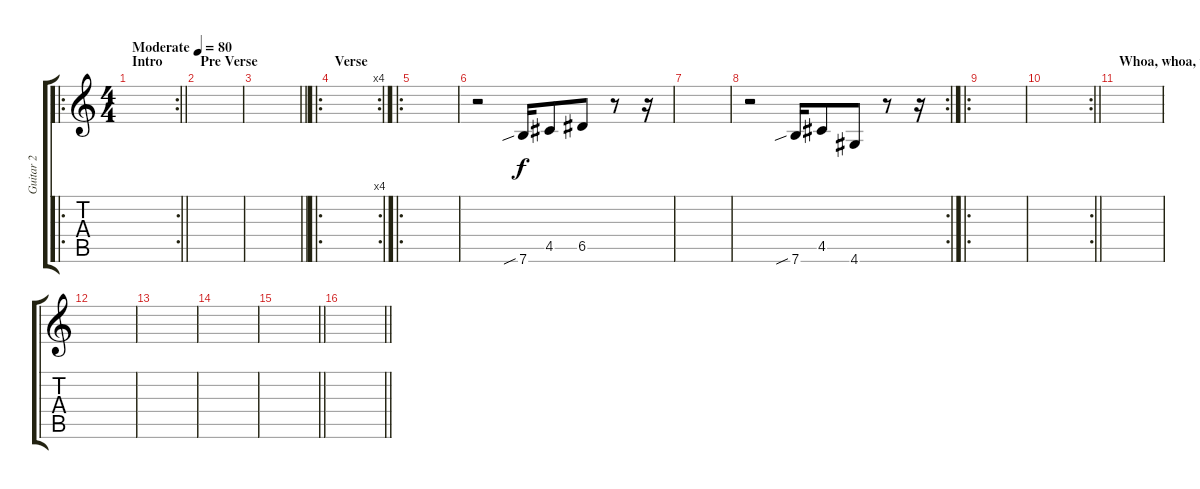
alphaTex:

\track ("Guitar 2" "Guitar 2") {instrument distortionguitar}
\staff {score tabs}
\tuning (E4 B3 G3 D3 A2 E2) {hide}
\ro
\rc 2
\ts (4 4)
\section ("" "Intro")
\tempo (80 "Moderate")
\clef g2
\barLineRight lightlight
\ks c
|
\section ("" "Pre Verse")
|
\barLineRight lightlight
|
\ro
\rc 4
\section ("" "Verse")
|
\ro
|
r.2 7.6{sib}.16 4.5.8 6.5.8 r.8 r.16 |
|
\rc 2
r.2 7.6{sib}.16 4.5.8 4.6.8 r.8 r.16 |
\ro
|
\rc 2
\barLineRight lightlight
|
\section ("" "Whoa, whoa, whoa, whoa")
|
|
|
|
\barLineRight lightlight
|
\barLineRight lightlight
